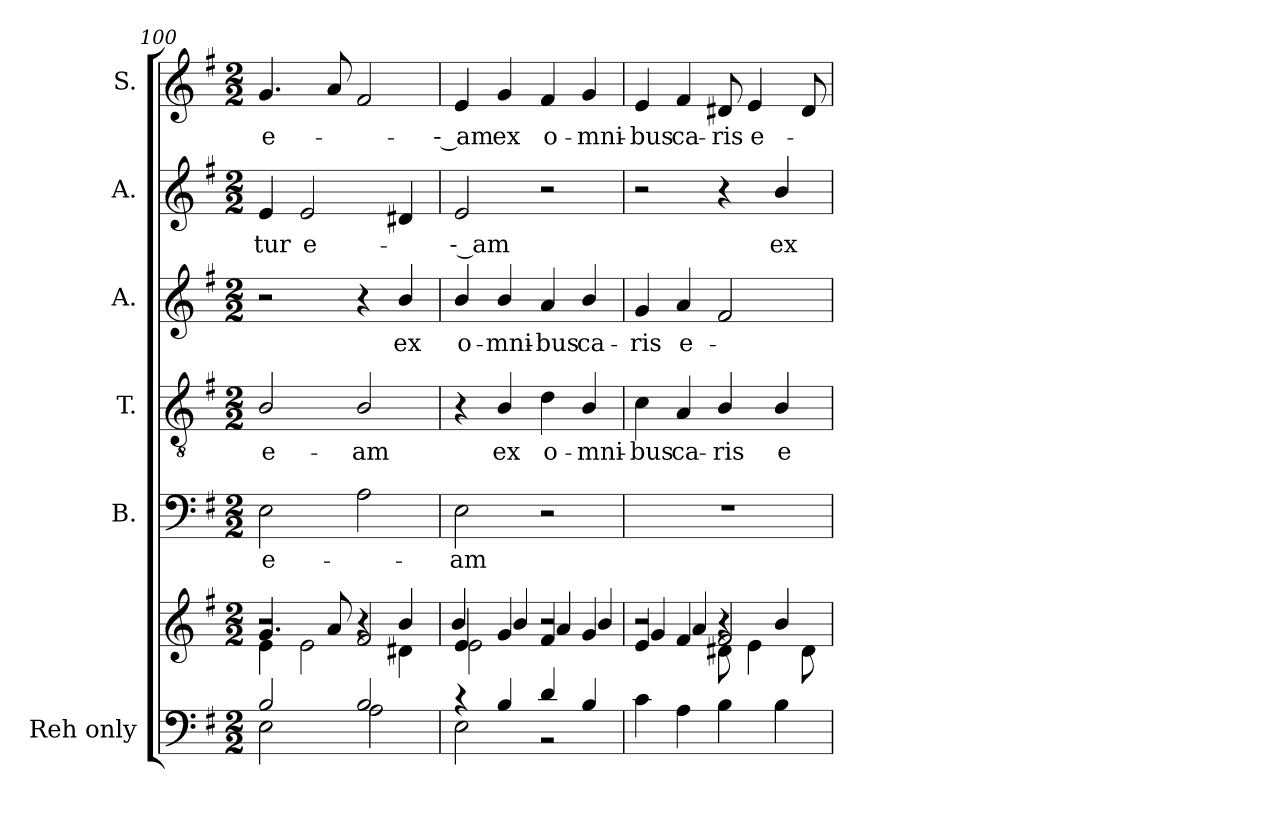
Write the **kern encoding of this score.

**kern	**kern	**kern	**text	**kern	**text	**kern	**text	**kern	**text	**kern	**text
*part6	*part6	*part5	*part5	*part4	*part4	*part3	*part3	*part2	*part2	*part1	*part1
*staff7	*staff6	*staff5	*staff5	*staff4	*staff4	*staff3	*staff3	*staff2	*staff2	*staff1	*staff1
*I"Reh  only	*	*I"B.	*	*I"T.	*	*I"A.	*	*I"A.	*	*I"S.	*
*	*	*I'B.	*	*I'T.	*	*I'A.	*	*I'A.	*	*	*
*clefF4	*clefG2	*clefF4	*	*clefGv2	*	*clefG2	*	*clefG2	*	*clefG2	*
*	*	*	*	*ITrd7c12	*	*	*	*	*	*	*
*k[f#]	*k[f#]	*k[f#]	*	*k[f#]	*	*k[f#]	*	*k[f#]	*	*k[f#]	*
*G:	*G:	*G:	*	*G:	*	*G:	*	*G:	*	*G:	*
*M2/2	*M2/2	*M2/2	*	*M2/2	*	*M2/2	*	*M2/2	*	*M2/2	*
=100	=100	=100	=100	=100	=100	=100	=100	=100	=100	=100	=100
*^	*^	*	*	*	*	*	*	*	*	*	*
*	*	*	*^	*	*	*	*	*	*	*	*	*	*
!	!	!	!	!	!	!LO:LY:b	!	!LO:LY:b	!	!	!	!LO:LY:b	!	!LO:LY:b
2B/	2E\	4.g/	4e\	2r	2E\	e-	2BB/	e-	2r	.	4e/	-tur	4.g/	e-
!	!	!	!	!	!	!	!	!	!	!	!	!LO:LY:b	!	!
.	.	.	2e\	.	.	.	.	.	.	.	2e/	e-	.	.
.	.	8a/	.	.	.	.	.	.	.	.	.	.	8a/	.
!	!	!	!	!	!	!	!	!LO:LY:b	!	!	!	!	!	!
2B/	2A\	2f#/	.	4r	2A\	.	2BB/	-am	4r	.	.	.	2f#/	.
!	!	!	!	!	!	!	!	!	!	!LO:LY:b	!	!	!	!
.	.	.	4d#X\	4b/	.	.	.	.	4b/	ex	4d#X/	.	.	.
!!LO:PB:g=z
=101	=101	=101	=101	=101	=101	=101	=101	=101	=101	=101	=101	=101	=101	=101
!	!	!	!	!	!	!LO:LY:b	!	!	!	!LO:LY:b	!	!LO:LY:b	!	!LO:LY:b
4r	2E\	4e/	2e\	4b/	2E\	-am	4r	.	4b/	o-	2e/	-- am	4e/	-- am
!	!	!	!	!	!	!	!	!LO:LY:b	!	!LO:LY:b	!	!	!	!LO:LY:b
4B/	.	4g/	.	4b/	.	.	4BB/	ex	4b/	-mni-	.	.	4g/	ex
!	!	!	!	!	!	!	!	!LO:LY:b	!	!LO:LY:b	!	!	!	!LO:LY:b
4d/	2r	4f#/	2r	4a/	2r	.	4D\	o-	4a/	-bus	2r	.	4f#/	o-
!	!	!	!	!	!	!	!	!LO:LY:b	!	!LO:LY:b	!	!	!	!LO:LY:b
4B/	.	4g/	.	4b/	.	.	4BB/	-mni-	4b/	ca-	.	.	4g/	-mni-
*v	*v	*	*	*	*	*	*	*	*	*	*	*	*	*
=102	=102	=102	=102	=102	=102	=102	=102	=102	=102	=102	=102	=102	=102
!	!	!	!	!	!	!	!LO:LY:b	!	!LO:LY:b	!	!	!	!LO:LY:b
4c\	4e/	2r	4g/	1r	.	4C\	-bus	4g/	-ris	2r	.	4e/	-bus
!	!	!	!	!	!	!	!LO:LY:b	!	!LO:LY:b	!	!	!	!LO:LY:b
4A\	4f#/	.	4a/	.	.	4AA/	ca-	4a/	e-	.	.	4f#/	ca-
!	!	!	!	!	!	!	!LO:LY:b	!	!	!	!	!	!LO:LY:b
4B\	8d#X\	4r	2f#/	.	.	4BB/	-ris	2f#/	.	4r	.	8d#X/	-ris
!	!	!	!	!	!	!	!	!	!	!	!	!	!LO:LY:b
.	4e\	.	.	.	.	.	.	.	.	.	.	4e/	e-
!	!	!	!	!	!	!	!LO:LY:b	!	!	!	!LO:LY:b	!	!
4B\	.	4b/	.	.	.	4BB/	e-	.	.	4b/	ex	.	.
.	8d#\	.	.	.	.	.	.	.	.	.	.	8d#/	.
*	*v	*v	*v	*	*	*	*	*	*	*	*	*	*
=	=	=	=	=	=	=	=	=	=	=	=
*-	*-	*-	*-	*-	*-	*-	*-	*-	*-	*-	*-
